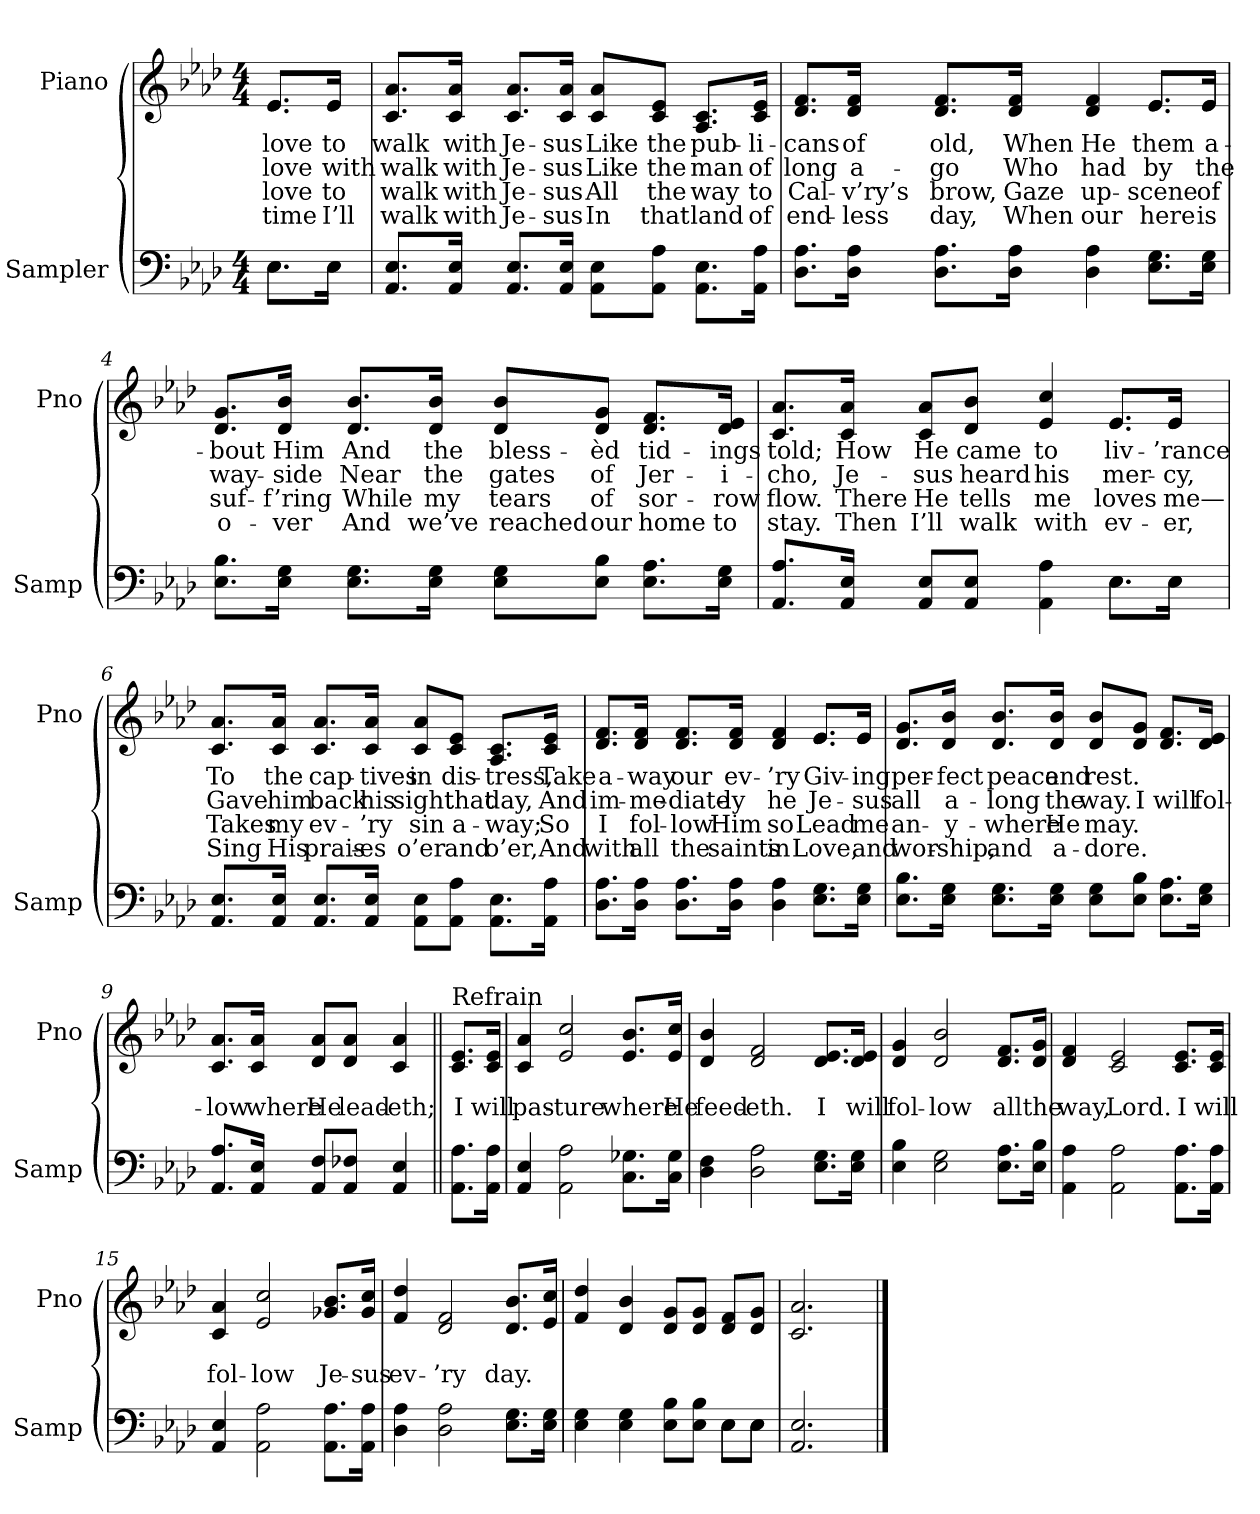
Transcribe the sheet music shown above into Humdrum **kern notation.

**kern	**kern	**text	**text	**text	**text
*part2	*part1	*part1	*part1	*part1	*part1
*staff2	*staff1	*staff1	*staff1	*staff1	*staff1
*I"Sampler	*I"Piano	*	*	*	*
*I'Samp	*I'Pno	*	*	*	*
*clefF4	*clefG2	*	*	*	*
*k[b-e-a-d-]	*k[b-e-a-d-]	*	*	*	*
*A-:	*A-:	*	*	*	*
*M4/4	*M4/4	*	*	*	*
=1	=1	=1	=1	=1	=1
*^	*^	*	*	*	*
8.E-\L	8.E-\L	8.e-/L	8.e-/L	love	love	love	-time
16E-\Jk	16E-\Jk	16e-/Jk	16e-/Jk	to	with	to	I’ll
*v	*v	*	*	*	*	*	*
*	*v	*v	*	*	*	*
=2	=2	=2	=2	=2	=2
8.AA-/ 8.E-/L	8.c/ 8.a-/L	walk	walk	walk	walk
16AA-/ 16E-/Jk	16c/ 16a-/Jk	with	with	with	with
8.AA-/ 8.E-/L	8.c/ 8.a-/L	Je-	Je-	Je-	Je-
16AA-/ 16E-/Jk	16c/ 16a-/Jk	-sus	-sus	-sus	-sus
8AA-\ 8E-\L	8c/ 8a-/L	Like	Like	All	In
8AA-\ 8A-\J	8c/ 8e-/J	the	the	the	that
8.AA-\ 8.E-\L	8.A-/ 8.c/L	pub-	man	way	land
16AA-\ 16A-\Jk	16c/ 16e-/Jk	-li-	of	to	of
=3	=3	=3	=3	=3	=3
*	*^	*	*	*	*
8.D-\ 8.A-\L	8.d-/ 8.f/L	2.ryy	-cans	long	Cal-	end-
16D-\ 16A-\Jk	16d-/ 16f/Jk	.	of	a-	-v’ry’s	-less
8.D-\ 8.A-\L	8.d-/ 8.f/L	.	old,	-go	brow,	day,
16D-\ 16A-\Jk	16d-/ 16f/Jk	.	When	Who	Gaze	When
4D- 4A-	4d- 4f	.	He	had	up-	our
8.E-\ 8.G\L	8.e-/L	8.e-/L	them	by	scene	here
16E-\ 16G\Jk	16e-/Jk	16e-/Jk	a-	the	of	is
*	*v	*v	*	*	*	*
=4	=4	=4	=4	=4	=4
8.E-\ 8.B-\L	8.d-/ 8.g/L	-bout	way-	suf-	o-
16E-\ 16G\Jk	16d-/ 16b-/Jk	Him	-side	-f’ring	-ver
8.E-\ 8.G\L	8.d-/ 8.b-/L	And	Near	While	And
16E-\ 16G\Jk	16d-/ 16b-/Jk	the	the	my	we’ve
8E-\ 8G\L	8d-/ 8b-/L	bless-	gates	tears	reached
8E-\ 8B-\J	8d-/ 8g/J	-èd	of	of	our
8.E-\ 8.A-\L	8.d-/ 8.f/L	tid-	Jer-	sor-	home
16E-\ 16G\Jk	16d-/ 16e-/Jk	-ings	-i-	-row	to
=5	=5	=5	=5	=5	=5
*^	*^	*	*	*	*
8.AA-/ 8.A-/L	2.ryy	8.c/ 8.a-/L	2.ryy	told;	-cho,	flow.	stay.
16AA-/ 16E-/Jk	.	16c/ 16a-/Jk	.	How	Je-	There	Then
8AA-/ 8E-/L	.	8c/ 8a-/L	.	He	-sus	He	I’ll
8AA-/ 8E-/J	.	8d-/ 8b-/J	.	came	heard	tells	walk
4AA- 4A-	.	4e- 4cc	.	to	his	me	with
8.E-\L	8.E-\L	8.e-/L	8.e-/L	-liv-	mer-	loves	-ev-
16E-\Jk	16E-\Jk	16e-/Jk	16e-/Jk	-’rance	-cy,	me—	-er,
*v	*v	*	*	*	*	*	*
*	*v	*v	*	*	*	*
=6	=6	=6	=6	=6	=6
8.AA-/ 8.E-/L	8.c/ 8.a-/L	To	Gave	Takes	Sing
16AA-/ 16E-/Jk	16c/ 16a-/Jk	the	him	my	His
8.AA-/ 8.E-/L	8.c/ 8.a-/L	cap-	back	ev-	prais-
16AA-/ 16E-/Jk	16c/ 16a-/Jk	-tives	his	-’ry	-es
8AA-\ 8E-\L	8c/ 8a-/L	in	sight	sin	o’er
8AA-\ 8A-\J	8c/ 8e-/J	dis-	that	a-	and
8.AA-\ 8.E-\L	8.A-/ 8.c/L	-tress,	day,	-way;	o’er,
16AA-\ 16A-\Jk	16c/ 16e-/Jk	Take	And	So	And
=7	=7	=7	=7	=7	=7
*	*^	*	*	*	*
8.D-\ 8.A-\L	8.d-/ 8.f/L	2.ryy	a-	im-	I	with
16D-\ 16A-\Jk	16d-/ 16f/Jk	.	-way	-me-	fol-	all
8.D-\ 8.A-\L	8.d-/ 8.f/L	.	our	-diate-	-low	the
16D-\ 16A-\Jk	16d-/ 16f/Jk	.	ev-	-ly	Him	saints
4D- 4A-	4d- 4f	.	-’ry	he	so	in
8.E-\ 8.G\L	8.e-/L	8.e-/L	Giv-	Je-	Lead	Love,
16E-\ 16G\Jk	16e-/Jk	16e-/Jk	-ing	-sus	me	and
*	*v	*v	*	*	*	*
=8	=8	=8	=8	=8	=8
8.E-\ 8.B-\L	8.d-/ 8.g/L	per-	all	an-	wor-
16E-\ 16G\Jk	16d-/ 16b-/Jk	-fect	a-	-y-	-ship,
8.E-\ 8.G\L	8.d-/ 8.b-/L	peace	-long	-where	and
16E-\ 16G\Jk	16d-/ 16b-/Jk	and	the	He	a-
8E-\ 8G\L	8d-/ 8b-/L	rest.	way.	may.	-dore.
8E-\ 8B-\J	8d-/ 8g/J	.	I	.	.
8.E-\ 8.A-\L	8.d-/ 8.f/L	.	will	.	.
16E-\ 16G\Jk	16d-/ 16e-/Jk	.	fol-	.	.
=9	=9	=9	=9	=9	=9
8.AA-/ 8.A-/L	8.c/ 8.a-/L	.	-low	.	.
16AA-/ 16E-/Jk	16c/ 16a-/Jk	.	where	.	.
8AA-/ 8F/L	8d-/ 8a-/L	.	He	.	.
8AA-/ 8F-X/J	8d-/ 8a-/J	.	lead-	.	.
4AA- 4E-	4c 4a-	.	-eth;	.	.
=10||	=10||	=10||	=10||	=10||	=10||
!	!LO:TX:t=Refrain	!	!	!	!
8.AA-\ 8.A-\L	8.c/ 8.e-/L	.	I	.	.
16AA-\ 16A-\Jk	16c/ 16e-/Jk	.	will	.	.
=11	=11	=11	=11	=11	=11
4AA- 4E-	4c 4a-	.	pas-	.	.
2AA- 2A-	2e- 2cc	.	-ture	.	.
8.C\ 8.G-X\L	8.e-/ 8.b-/L	.	where	.	.
16C\ 16G-\Jk	16e-/ 16cc/Jk	.	He	.	.
=12	=12	=12	=12	=12	=12
4D- 4F	4d- 4b-	.	feed-	.	.
2D- 2A-	2d- 2f	.	-eth.	.	.
8.E-\ 8.G\L	8.d-/ 8.e-/L	.	I	.	.
16E-\ 16G\Jk	16d-/ 16e-/Jk	.	will	.	.
=13	=13	=13	=13	=13	=13
4E- 4B-	4d- 4g	.	fol-	.	.
2E- 2G	2d- 2b-	.	-low	.	.
8.E-\ 8.A-\L	8.d-/ 8.f/L	.	all	.	.
16E-\ 16B-\Jk	16d-/ 16g/Jk	.	the	.	.
=14	=14	=14	=14	=14	=14
4AA- 4A-	4d- 4f	.	way,	.	.
2AA- 2A-	2c 2e-	.	Lord.	.	.
8.AA-\ 8.A-\L	8.c/ 8.e-/L	.	I	.	.
16AA-\ 16A-\Jk	16c/ 16e-/Jk	.	will	.	.
=15	=15	=15	=15	=15	=15
4AA- 4E-	4c 4a-	.	fol-	.	.
2AA- 2A-	2e- 2cc	.	-low	.	.
8.AA-\ 8.A-\L	8.g-X/ 8.b-/L	.	Je-	.	.
16AA-\ 16A-\Jk	16g-/ 16cc/Jk	.	-sus	.	.
=16	=16	=16	=16	=16	=16
4D- 4A-	4f 4dd-	.	ev-	.	.
2D- 2A-	2d- 2f	.	-’ry	.	.
8.E-\ 8.G\L	8.d-/ 8.b-/L	.	day.	.	.
16E-\ 16G\Jk	16e-/ 16cc/Jk	.	.	.	.
=17	=17	=17	=17	=17	=17
*^	*	*	*	*	*
4E- 4G	2.ryy	4f 4dd-	.	.	.	.
4E- 4G	.	4d- 4b-	.	.	.	.
8E-\ 8B-\L	.	8d-/ 8g/L	.	.	.	.
8E-\ 8B-\J	.	8d-/ 8g/J	.	.	.	.
8E-\L	8E-\L	8d-/ 8f/L	.	.	.	.
8E-\J	8E-\J	8d-/ 8g/J	.	.	.	.
*v	*v	*	*	*	*	*
=18	=18	=18	=18	=18	=18
2.AA- 2.E-	2.c 2.a-	.	.	.	.
==	==	==	==	==	==
*-	*-	*-	*-	*-	*-
